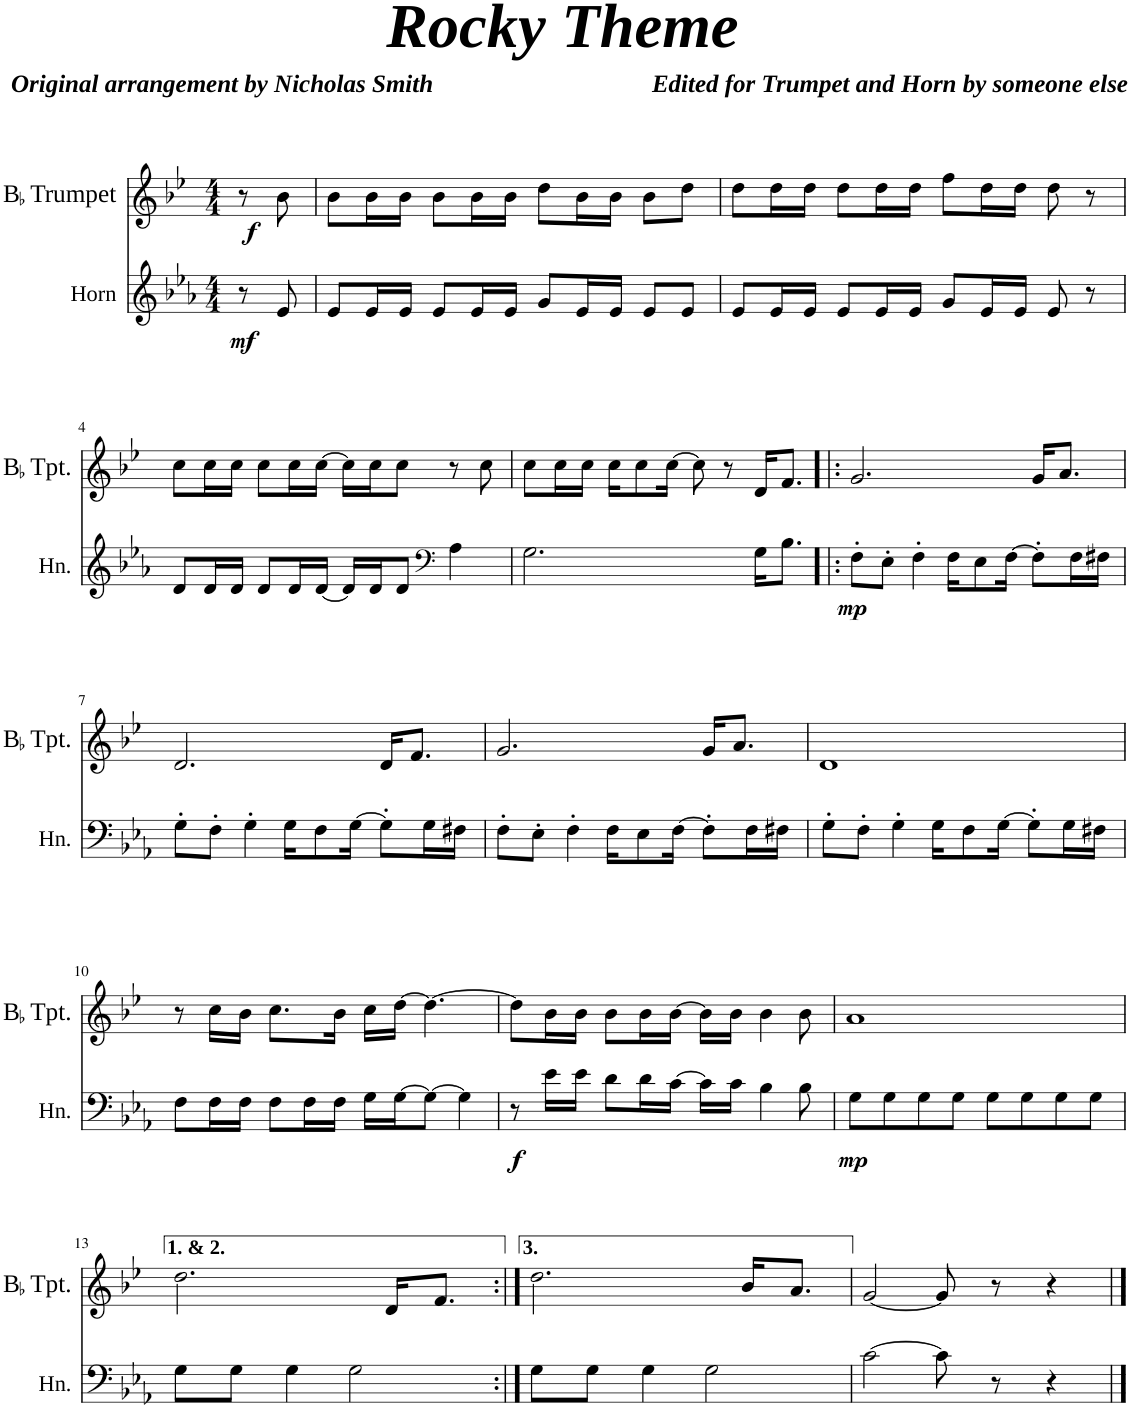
**kern	**dynam	**kern	**dynam
*part2	*part2	*part1	*part1
*staff2	*staff2	*staff1	*staff1
*I"Horn	*	*I"BaccidentalFlat Trumpet	*
*I'Hn.	*	*I'BaccidentalFlat Tpt.	*
*clefG2	*	*clefG2	*
*Trd4c7	*	*Trd1c2	*
*k[b-e-a-]	*	*k[b-e-]	*
*M4/4	*	*M4/4	*
=1	=1	=1	=1
!	!LO:DY:b	!	!LO:DY:b
8r	mf	8r	f
8e-/	.	8b-\	.
=2	=2	=2	=2
8e-/L	.	8b-\L	.
16e-/L	.	16b-\L	.
16e-/JJ	.	16b-\JJ	.
8e-/L	.	8b-\L	.
16e-/L	.	16b-\L	.
16e-/JJ	.	16b-\JJ	.
8g/L	.	8dd\L	.
16e-/L	.	16b-\L	.
16e-/JJ	.	16b-\JJ	.
8e-/L	.	8b-\L	.
8e-/J	.	8dd\J	.
=3	=3	=3	=3
8e-/L	.	8dd\L	.
16e-/L	.	16dd\L	.
16e-/JJ	.	16dd\JJ	.
8e-/L	.	8dd\L	.
16e-/L	.	16dd\L	.
16e-/JJ	.	16dd\JJ	.
8g/L	.	8ff\L	.
16e-/L	.	16dd\L	.
16e-/JJ	.	16dd\JJ	.
8e-/	.	8dd\	.
8r	.	8r	.
!!LO:LB:g=z
=4	=4	=4	=4
8d/L	.	8cc\L	.
16d/L	.	16cc\L	.
16d/JJ	.	16cc\JJ	.
8d/L	.	8cc\L	.
16d/L	.	16cc\L	.
[16d/JJ	.	[16cc\JJ	.
16d/LL]	.	16cc\LL]	.
16d/J	.	16cc\J	.
8d/J	.	8cc\J	.
*clefF4	*	*	*
4A-\	.	8r	.
.	.	8cc\	.
=5	=5	=5	=5
2.G\	.	8cc\L	.
.	.	16cc\L	.
.	.	16cc\JJ	.
.	.	16cc\KL	.
.	.	8cc\	.
.	.	[16cc\Jk	.
.	.	8cc\]	.
.	.	8r	.
16G\KL	.	16d/KL	.
8.B-\J	.	8.f/J	.
=6!|:	=6!|:	=6!|:	=6!|:
!	!LO:DY:b	!	!
8F'\L	mp	2.g/	.
8E-'\J	.	.	.
4F'\	.	.	.
16F\KL	.	.	.
8E-\	.	.	.
[16F\Jk	.	.	.
8F'\L]	.	16g/KL	.
.	.	8.a/J	.
16F\L	.	.	.
16F#X\JJ	.	.	.
!!LO:LB:g=z
=7	=7	=7	=7
8G'\L	.	2.d/	.
8F'\J	.	.	.
4G'\	.	.	.
16G\KL	.	.	.
8F\	.	.	.
[16G\Jk	.	.	.
8G'\L]	.	16d/KL	.
.	.	8.f/J	.
16G\L	.	.	.
16F#X\JJ	.	.	.
=8	=8	=8	=8
8F'\L	.	2.g/	.
8E-'\J	.	.	.
4F'\	.	.	.
16F\KL	.	.	.
8E-\	.	.	.
[16F\Jk	.	.	.
8F'\L]	.	16g/KL	.
.	.	8.a/J	.
16F\L	.	.	.
16F#X\JJ	.	.	.
=9	=9	=9	=9
8G'\L	.	1d	.
8F'\J	.	.	.
4G'\	.	.	.
16G\KL	.	.	.
8F\	.	.	.
[16G\Jk	.	.	.
8G'\L]	.	.	.
16G\L	.	.	.
16F#X\JJ	.	.	.
!!LO:LB:g=z
=10	=10	=10	=10
8F\L	.	8r	.
16F\L	.	16cc\LL	.
16F\JJ	.	16b-\JJ	.
8F\L	.	8.cc\L	.
16F\L	.	.	.
16F\JJ	.	16b-\Jk	.
16G\LL	.	16cc\LL	.
[16G\J	.	[16dd\JJ	.
8G\J_	.	4.dd\_	.
4G\]	.	.	.
=11	=11	=11	=11
!	!LO:DY:b	!	!
8r	f	8dd\L]	.
16e-\LL	.	16b-\L	.
16e-\JJ	.	16b-\JJ	.
8d\L	.	8b-\L	.
16d\L	.	16b-\L	.
[16c\JJ	.	[16b-\JJ	.
16c\LL]	.	16b-\LL]	.
16c\JJ	.	16b-\JJ	.
4B-\	.	4b-\	.
8B-\	.	8b-\	.
=12	=12	=12	=12
!	!LO:DY:b	!	!
8G\L	mp	1a	.
8G\	.	.	.
8G\	.	.	.
8G\J	.	.	.
8G\L	.	.	.
8G\	.	.	.
8G\	.	.	.
8G\J	.	.	.
!!LO:LB:g=z
=13	=13	=13	=13
8G\L	.	2.dd\	.
8G\J	.	.	.
4G\	.	.	.
2G\	.	.	.
.	.	16d/KL	.
.	.	8.f/J	.
=14:|!	=14:|!	=14:|!	=14:|!
8G\L	.	2.dd\	.
8G\J	.	.	.
4G\	.	.	.
2G\	.	.	.
.	.	16b-/KL	.
.	.	8.a/J	.
=15	=15	=15	=15
[2c\	.	[2g/	.
8c\]	.	8g/]	.
8r	.	8r	.
4r	.	4r	.
==	==	==	==
*-	*-	*-	*-
